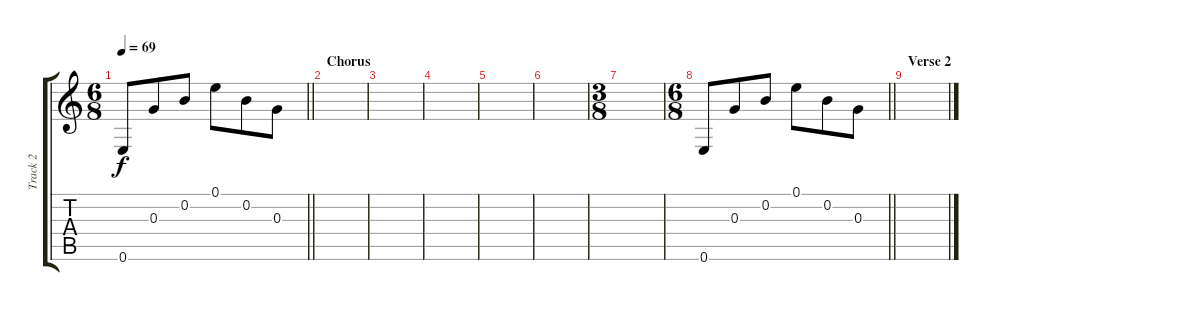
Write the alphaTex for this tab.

\track ("Track 2" "Track 2") {instrument electricguitarclean}
\staff {score tabs}
\tuning (E4 B3 G3 D3 A2 E2) {hide}
\ts (6 8)
\tempo 69
\clef g2
\barLineRight lightlight
\ks c
0.6.8{dy f} 0.3.8 0.2.8 0.1.8 0.2.8 0.3.8 |
\section ("" "Chorus")
|
|
|
|
|
\ts (3 8)
|
\ts (6 8)
\barLineRight lightlight
0.6.8 0.3.8 0.2.8 0.1.8 0.2.8 0.3.8 |
\section ("" "Verse 2")
